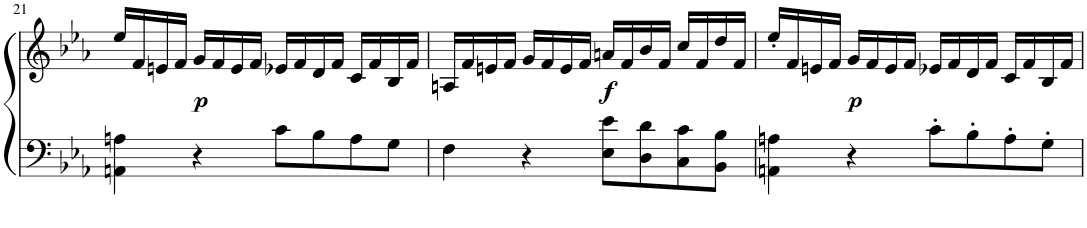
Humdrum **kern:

**kern	**kern	**dynam
*part1	*part1	*part1
*staff2	*staff1	*staff1/2
*I"Piano	*	*
*I'Pno.	*	*
!!LO:PB:g=z
*clefF4	*clefG2	*
*k[b-e-a-]	*k[b-e-a-]	*
*E-:	*E-:	*
*M4/4	*M4/4	*
*met(c)	*met(c)	*
=21	=21	=21
4AAn\ 4An\	16ee-/LL	.
.	16f/	.
.	16en/	.
.	16f/JJ	.
!	!	!LO:DY:b
4r	16g/LL	p
.	16f/	.
.	16e/	.
.	16f/JJ	.
8c\L	16e-X/LL	.
.	16f/	.
8B-\	16d/	.
.	16f/JJ	.
8A\	16c/LL	.
.	16f/	.
8G\J	16B-/	.
.	16f/JJ	.
=22	=22	=22
4F\	16An/LL	.
.	16f/	.
.	16en/	.
.	16f/JJ	.
4r	16g/LL	.
.	16f/	.
.	16e/	.
.	16f/JJ	.
!	!	!LO:DY:b
8E-\ 8e-\L	16an/LL	f
.	16f/	.
8D\ 8d\	16b-/	.
.	16f/JJ	.
8C\ 8c\	16cc/LL	.
.	16f/	.
8BB-\ 8B-\J	16dd/	.
.	16f/JJ	.
=23	=23	=23
4AAn\ 4An\	16ee-'/LL	.
.	16f/	.
.	16en/	.
.	16f/JJ	.
!	!	!LO:DY:b
4r	16g/LL	p
.	16f/	.
.	16e/	.
.	16f/JJ	.
8c'\L	16e-X/LL	.
.	16f/	.
8B-'\	16d/	.
.	16f/JJ	.
8A'\	16c/LL	.
.	16f/	.
8G'\J	16B-/	.
.	16f/JJ	.
=	=	=
*-	*-	*-
